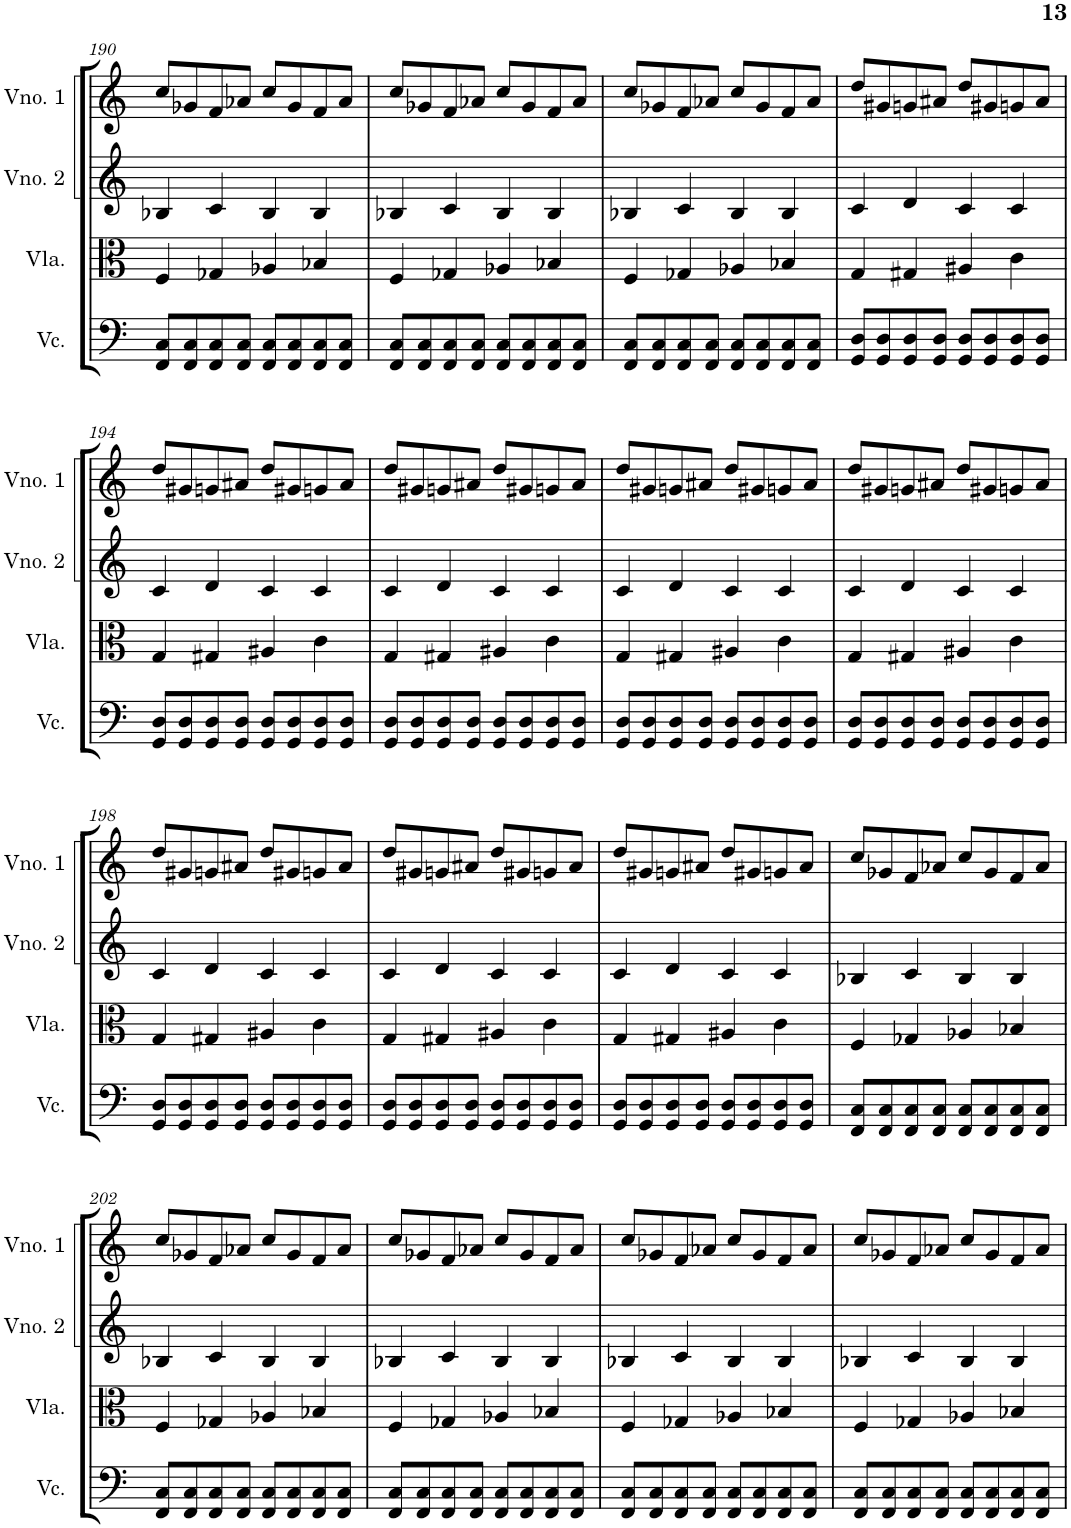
**kern	**kern	**kern	**kern
*part4	*part3	*part2	*part1
*staff4	*staff3	*staff2	*staff1
*I"Violoncelo	*I"Viola	*I"Violino 2	*I"Violino 1
*I'Vc.	*I'Vla.	*I'Vno. 2	*I'Vno. 1
!!LO:PB:g=z
*clefF4	*clefC3	*clefG2	*clefG2
*k[]	*k[]	*k[]	*k[]
*M4/4	*M4/4	*M4/4	*M4/4
=190	=190	=190	=190
8FF/ 8C/L	4F/	4B-X/	8cc/L
8FF/ 8C/	.	.	8g-X/
8FF/ 8C/	4G-X/	4c/	8f/
8FF/ 8C/J	.	.	8a-X/J
8FF/ 8C/L	4A-X/	4B-/	8cc/L
8FF/ 8C/	.	.	8g-/
8FF/ 8C/	4B-X/	4B-/	8f/
8FF/ 8C/J	.	.	8a-/J
=191	=191	=191	=191
8FF/ 8C/L	4F/	4B-X/	8cc/L
8FF/ 8C/	.	.	8g-X/
8FF/ 8C/	4G-X/	4c/	8f/
8FF/ 8C/J	.	.	8a-X/J
8FF/ 8C/L	4A-X/	4B-/	8cc/L
8FF/ 8C/	.	.	8g-/
8FF/ 8C/	4B-X/	4B-/	8f/
8FF/ 8C/J	.	.	8a-/J
=192	=192	=192	=192
8FF/ 8C/L	4F/	4B-X/	8cc/L
8FF/ 8C/	.	.	8g-X/
8FF/ 8C/	4G-X/	4c/	8f/
8FF/ 8C/J	.	.	8a-X/J
8FF/ 8C/L	4A-X/	4B-/	8cc/L
8FF/ 8C/	.	.	8g-/
8FF/ 8C/	4B-X/	4B-/	8f/
8FF/ 8C/J	.	.	8a-/J
=193	=193	=193	=193
8GG/ 8D/L	4G/	4c/	8dd/L
8GG/ 8D/	.	.	8g#X/
8GG/ 8D/	4G#X/	4d/	8gn/
8GG/ 8D/J	.	.	8a#X/J
8GG/ 8D/L	4A#X/	4c/	8dd/L
8GG/ 8D/	.	.	8g#X/
8GG/ 8D/	4c\	4c/	8gn/
8GG/ 8D/J	.	.	8a#/J
!!LO:LB:g=z
=194	=194	=194	=194
8GG/ 8D/L	4G/	4c/	8dd/L
8GG/ 8D/	.	.	8g#X/
8GG/ 8D/	4G#X/	4d/	8gn/
8GG/ 8D/J	.	.	8a#X/J
8GG/ 8D/L	4A#X/	4c/	8dd/L
8GG/ 8D/	.	.	8g#X/
8GG/ 8D/	4c\	4c/	8gn/
8GG/ 8D/J	.	.	8a#/J
=195	=195	=195	=195
8GG/ 8D/L	4G/	4c/	8dd/L
8GG/ 8D/	.	.	8g#X/
8GG/ 8D/	4G#X/	4d/	8gn/
8GG/ 8D/J	.	.	8a#X/J
8GG/ 8D/L	4A#X/	4c/	8dd/L
8GG/ 8D/	.	.	8g#X/
8GG/ 8D/	4c\	4c/	8gn/
8GG/ 8D/J	.	.	8a#/J
=196	=196	=196	=196
8GG/ 8D/L	4G/	4c/	8dd/L
8GG/ 8D/	.	.	8g#X/
8GG/ 8D/	4G#X/	4d/	8gn/
8GG/ 8D/J	.	.	8a#X/J
8GG/ 8D/L	4A#X/	4c/	8dd/L
8GG/ 8D/	.	.	8g#X/
8GG/ 8D/	4c\	4c/	8gn/
8GG/ 8D/J	.	.	8a#/J
=197	=197	=197	=197
8GG/ 8D/L	4G/	4c/	8dd/L
8GG/ 8D/	.	.	8g#X/
8GG/ 8D/	4G#X/	4d/	8gn/
8GG/ 8D/J	.	.	8a#X/J
8GG/ 8D/L	4A#X/	4c/	8dd/L
8GG/ 8D/	.	.	8g#X/
8GG/ 8D/	4c\	4c/	8gn/
8GG/ 8D/J	.	.	8a#/J
!!LO:LB:g=z
=198	=198	=198	=198
8GG/ 8D/L	4G/	4c/	8dd/L
8GG/ 8D/	.	.	8g#X/
8GG/ 8D/	4G#X/	4d/	8gn/
8GG/ 8D/J	.	.	8a#X/J
8GG/ 8D/L	4A#X/	4c/	8dd/L
8GG/ 8D/	.	.	8g#X/
8GG/ 8D/	4c\	4c/	8gn/
8GG/ 8D/J	.	.	8a#/J
=199	=199	=199	=199
8GG/ 8D/L	4G/	4c/	8dd/L
8GG/ 8D/	.	.	8g#X/
8GG/ 8D/	4G#X/	4d/	8gn/
8GG/ 8D/J	.	.	8a#X/J
8GG/ 8D/L	4A#X/	4c/	8dd/L
8GG/ 8D/	.	.	8g#X/
8GG/ 8D/	4c\	4c/	8gn/
8GG/ 8D/J	.	.	8a#/J
=200	=200	=200	=200
8GG/ 8D/L	4G/	4c/	8dd/L
8GG/ 8D/	.	.	8g#X/
8GG/ 8D/	4G#X/	4d/	8gn/
8GG/ 8D/J	.	.	8a#X/J
8GG/ 8D/L	4A#X/	4c/	8dd/L
8GG/ 8D/	.	.	8g#X/
8GG/ 8D/	4c\	4c/	8gn/
8GG/ 8D/J	.	.	8a#/J
=201	=201	=201	=201
8FF/ 8C/L	4F/	4B-X/	8cc/L
8FF/ 8C/	.	.	8g-X/
8FF/ 8C/	4G-X/	4c/	8f/
8FF/ 8C/J	.	.	8a-X/J
8FF/ 8C/L	4A-X/	4B-/	8cc/L
8FF/ 8C/	.	.	8g-/
8FF/ 8C/	4B-X/	4B-/	8f/
8FF/ 8C/J	.	.	8a-/J
!!LO:LB:g=z
=202	=202	=202	=202
8FF/ 8C/L	4F/	4B-X/	8cc/L
8FF/ 8C/	.	.	8g-X/
8FF/ 8C/	4G-X/	4c/	8f/
8FF/ 8C/J	.	.	8a-X/J
8FF/ 8C/L	4A-X/	4B-/	8cc/L
8FF/ 8C/	.	.	8g-/
8FF/ 8C/	4B-X/	4B-/	8f/
8FF/ 8C/J	.	.	8a-/J
=203	=203	=203	=203
8FF/ 8C/L	4F/	4B-X/	8cc/L
8FF/ 8C/	.	.	8g-X/
8FF/ 8C/	4G-X/	4c/	8f/
8FF/ 8C/J	.	.	8a-X/J
8FF/ 8C/L	4A-X/	4B-/	8cc/L
8FF/ 8C/	.	.	8g-/
8FF/ 8C/	4B-X/	4B-/	8f/
8FF/ 8C/J	.	.	8a-/J
=204	=204	=204	=204
8FF/ 8C/L	4F/	4B-X/	8cc/L
8FF/ 8C/	.	.	8g-X/
8FF/ 8C/	4G-X/	4c/	8f/
8FF/ 8C/J	.	.	8a-X/J
8FF/ 8C/L	4A-X/	4B-/	8cc/L
8FF/ 8C/	.	.	8g-/
8FF/ 8C/	4B-X/	4B-/	8f/
8FF/ 8C/J	.	.	8a-/J
=205	=205	=205	=205
8FF/ 8C/L	4F/	4B-X/	8cc/L
8FF/ 8C/	.	.	8g-X/
8FF/ 8C/	4G-X/	4c/	8f/
8FF/ 8C/J	.	.	8a-X/J
8FF/ 8C/L	4A-X/	4B-/	8cc/L
8FF/ 8C/	.	.	8g-/
8FF/ 8C/	4B-X/	4B-/	8f/
8FF/ 8C/J	.	.	8a-/J
=	=	=	=
*-	*-	*-	*-
